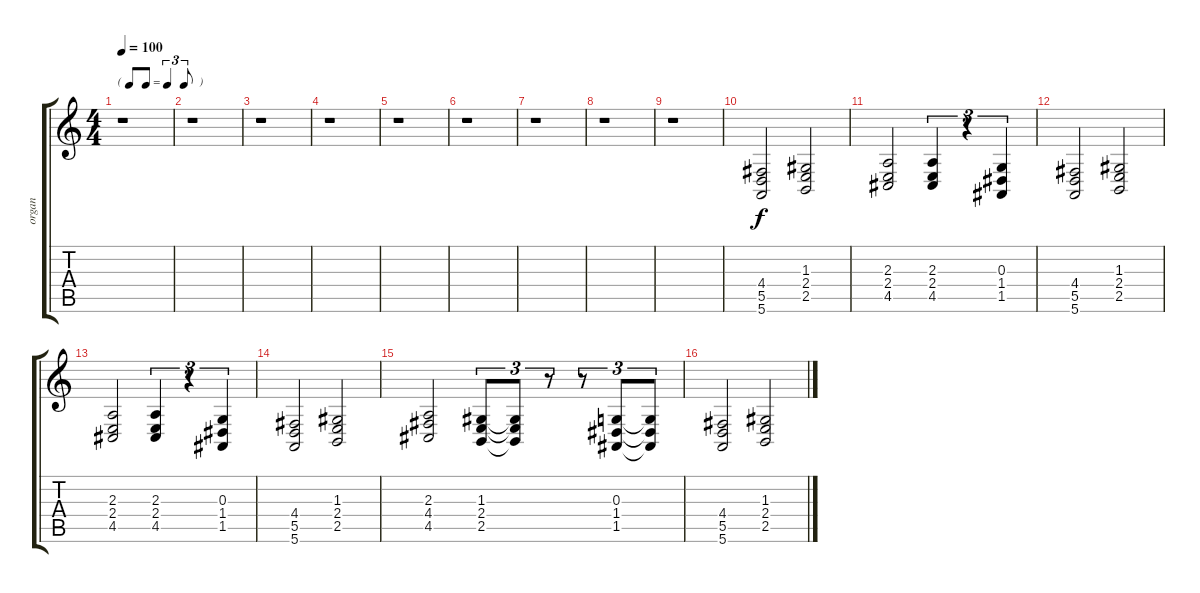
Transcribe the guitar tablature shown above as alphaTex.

\track ("organ" "organ") {instrument reedorgan}
\staff {score tabs}
\tuning (E4 B3 G3 D3 A2 E2) {hide}
\ts (4 4)
\tf triplet8th
\tempo 100
\clef g2
\ks c
r.1{dy f instrument reedorgan} |
r.1 |
r.1 |
r.1 |
r.1 |
r.1 |
r.1 |
r.1 |
r.1 |
(4.4 5.5 5.6).2 (1.3 2.4 2.5).2 |
(2.3 2.4 4.5).2 (2.3 2.4 4.5).4{tu (3 2)} r.4{tu (3 2)} (0.3 1.4 1.5).4{tu (3 2)} |
(4.4 5.5 5.6).2 (1.3 2.4 2.5).2 |
(2.3 2.4 4.5).2 (2.3 2.4 4.5).4{tu (3 2)} r.4{tu (3 2)} (0.3 1.4 1.5).4{tu (3 2)} |
(4.4 5.5 5.6).2 (1.3 2.4 2.5).2 |
(2.3 4.4 4.5).2 (1.3 2.4 2.5).8{tu (3 2)} (1.3{t} 2.4{t} 2.5{t}).8{tu (3 2)} r.8{tu (3 2)} r.8{tu (3 2)} (0.3 1.4 1.5).8{tu (3 2)} (0.3{t} 1.4{t} 1.5{t}).8{tu (3 2)} |
(4.4 5.5 5.6).2 (1.3 2.4 2.5).2
